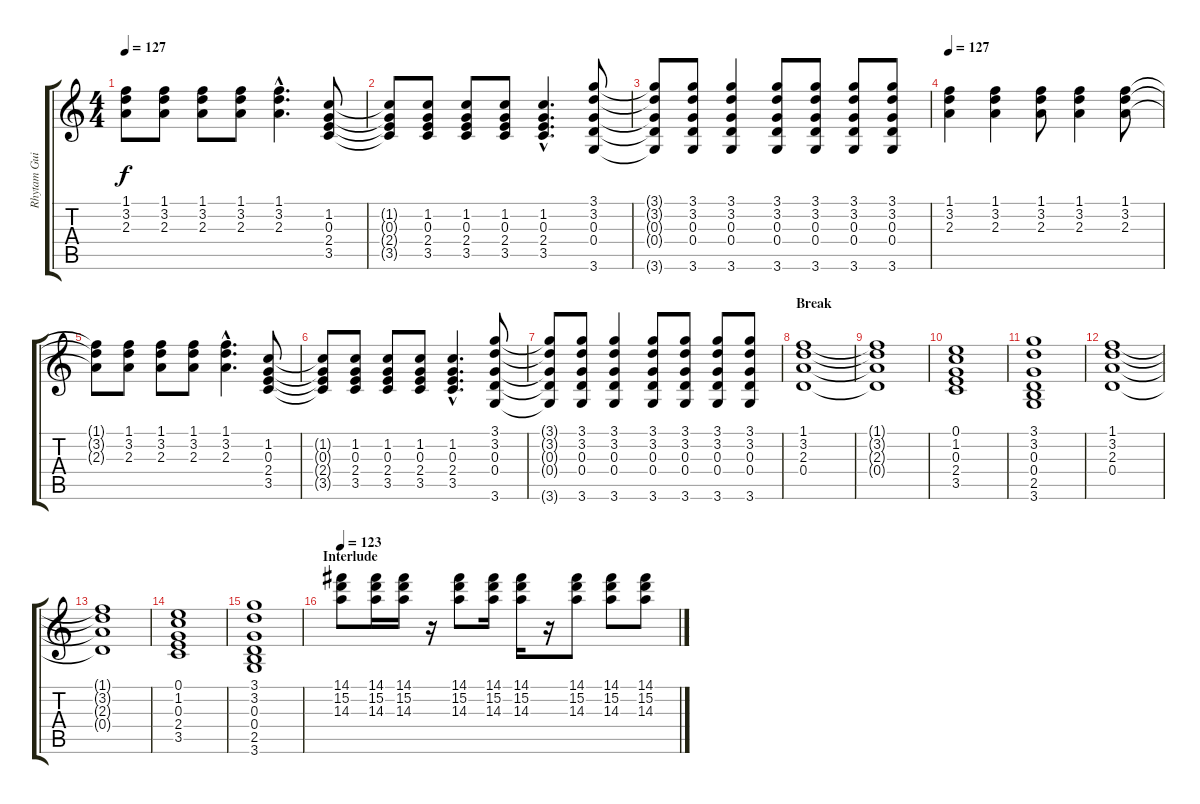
\track ("Rhytam Guitar" "Rhytam Gui") {instrument electricguitarclean}
\staff {score tabs}
\tuning (E4 B3 G3 D3 A2 E2) {hide}
\ts (4 4)
\tempo 127
\clef g2
\ks c
(1.1{t} 3.2{t} 2.3{t}).8{dy f} (1.1 3.2 2.3).8 (1.1 3.2 2.3).8 (1.1 3.2 2.3).8 (1.1{hac} 3.2{hac} 2.3{hac}).4{d} (1.2 0.3 2.4 3.5).8 |
(1.2{t} 0.3{t} 2.4{t} 3.5{t}).8 (1.2 0.3 2.4 3.5).8 (1.2 0.3 2.4 3.5).8 (1.2 0.3 2.4 3.5).8 (1.2{hac} 0.3{hac} 2.4{hac} 3.5{hac}).4{d} (3.1 3.2 0.3 0.4 3.6).8 |
(3.1{t} 3.2{t} 0.3{t} 0.4{t} 3.6{t}).8 (3.1 3.2 0.3 0.4 3.6).8 (3.1 3.2 0.3 0.4 3.6).4 (3.1 3.2 0.3 0.4 3.6).8 (3.1 3.2 0.3 0.4 3.6).8 (3.1 3.2 0.3 0.4 3.6).8 (3.1 3.2 0.3 0.4 3.6).8 |
\tempo 127
(1.1 3.2 2.3).4{volume 10 instrument overdrivenguitar} (1.1 3.2 2.3).4 (1.1 3.2 2.3).8 (1.1 3.2 2.3).4 (1.1 3.2 2.3).8 |
(1.1{t} 3.2{t} 2.3{t}).8 (1.1 3.2 2.3).8 (1.1 3.2 2.3).8 (1.1 3.2 2.3).8 (1.1{hac} 3.2{hac} 2.3{hac}).4{d} (1.2 0.3 2.4 3.5).8 |
(1.2{t} 0.3{t} 2.4{t} 3.5{t}).8 (1.2 0.3 2.4 3.5).8 (1.2 0.3 2.4 3.5).8 (1.2 0.3 2.4 3.5).8 (1.2{hac} 0.3{hac} 2.4{hac} 3.5{hac}).4{d} (3.1 3.2 0.3 0.4 3.6).8 |
(3.1{t} 3.2{t} 0.3{t} 0.4{t} 3.6{t}).8 (3.1 3.2 0.3 0.4 3.6).8 (3.1 3.2 0.3 0.4 3.6).4 (3.1 3.2 0.3 0.4 3.6).8 (3.1 3.2 0.3 0.4 3.6).8 (3.1 3.2 0.3 0.4 3.6).8 (3.1 3.2 0.3 0.4 3.6).8 |
\section ("" "Break")
(1.1 3.2 2.3 0.4).1 |
(1.1{t} 3.2{t} 2.3{t} 0.4{t}).1 |
(0.1 1.2 0.3 2.4 3.5).1 |
(3.1 3.2 0.3 0.4 2.5 3.6).1 |
(1.1 3.2 2.3 0.4).1 |
(1.1{t} 3.2{t} 2.3{t} 0.4{t}).1 |
(0.1 1.2 0.3 2.4 3.5).1 |
(3.1 3.2 0.3 0.4 2.5 3.6).1 |
\section ("" "Interlude")
\tempo 123
(14.1 15.2 14.3).8{instrument electricguitarclean} (14.1 15.2 14.3).16 (14.1 15.2 14.3).16 r.16 (14.1 15.2 14.3).8 (14.1 15.2 14.3).16 (14.1 15.2 14.3).16 r.16 (14.1 15.2 14.3).8 (14.1 15.2 14.3).8 (14.1 15.2 14.3).8
